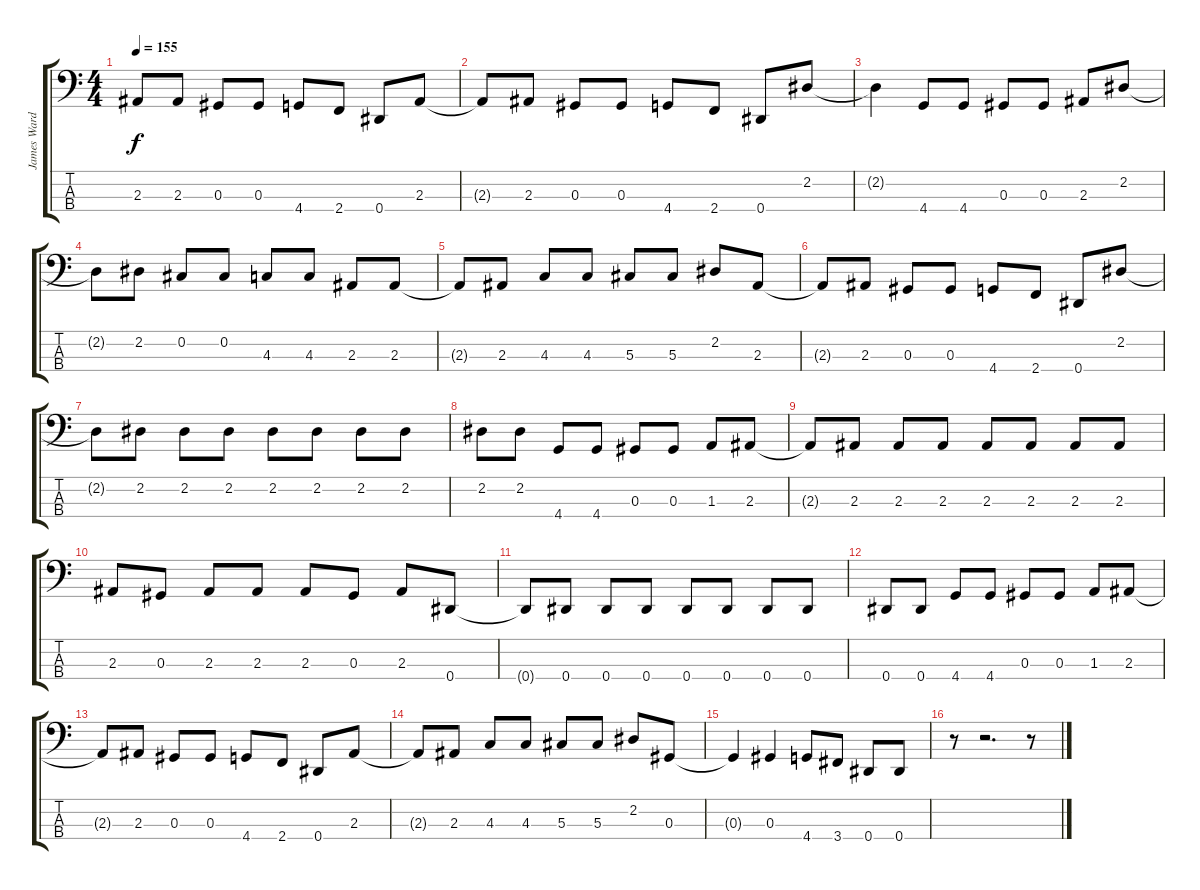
\track ("James Ward - Bass" "James Ward") {instrument electricbassfinger}
\staff {score tabs}
\tuning (Gb2 Db2 Ab1 Eb1) {hide}
\ts (4 4)
\tempo 155
\clef f4
\ks c
2.3{t}.8{dy f} 2.3.8 0.3.8 0.3.8 4.4.8 2.4.8 0.4.8 2.3.8 |
2.3{t}.8 2.3.8 0.3.8 0.3.8 4.4.8 2.4.8 0.4.8 2.2.8 |
2.2{t}.4 4.4.8 4.4.8 0.3.8 0.3.8 2.3.8 2.2.8 |
2.2{t}.8 2.2.8 0.2.8 0.2.8 4.3.8 4.3.8 2.3.8 2.3.8 |
2.3{t}.8 2.3.8 4.3.8 4.3.8 5.3.8 5.3.8 2.2.8 2.3.8 |
2.3{t}.8 2.3.8 0.3.8 0.3.8 4.4.8 2.4.8 0.4.8 2.2.8 |
2.2{t}.8 2.2.8 2.2.8 2.2.8 2.2.8 2.2.8 2.2.8 2.2.8 |
2.2.8 2.2.8 4.4.8 4.4.8 0.3.8 0.3.8 1.3.8 2.3.8 |
2.3{t}.8 2.3.8 2.3.8 2.3.8 2.3.8 2.3.8 2.3.8 2.3.8 |
2.3.8 0.3.8 2.3.8 2.3.8 2.3.8 0.3.8 2.3.8 0.4.8 |
0.4{t}.8 0.4.8 0.4.8 0.4.8 0.4.8 0.4.8 0.4.8 0.4.8 |
0.4.8 0.4.8 4.4.8 4.4.8 0.3.8 0.3.8 1.3.8 2.3.8 |
2.3{t}.8 2.3.8 0.3.8 0.3.8 4.4.8 2.4.8 0.4.8 2.3.8 |
2.3{t}.8 2.3.8 4.3.8 4.3.8 5.3.8 5.3.8 2.2.8 0.3.8 |
0.3{t}.4 0.3.4 4.4.8 3.4.8 0.4.8 0.4.8 |
r.8 r.2{d} r.8
